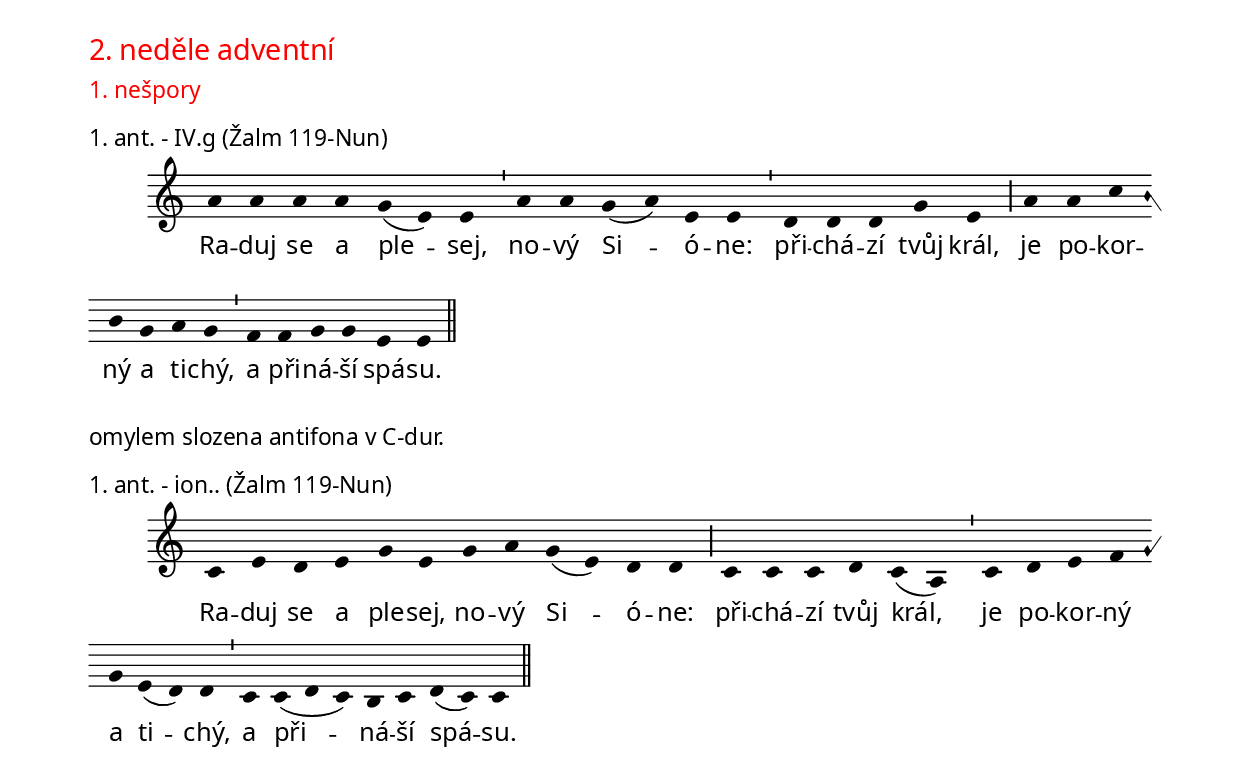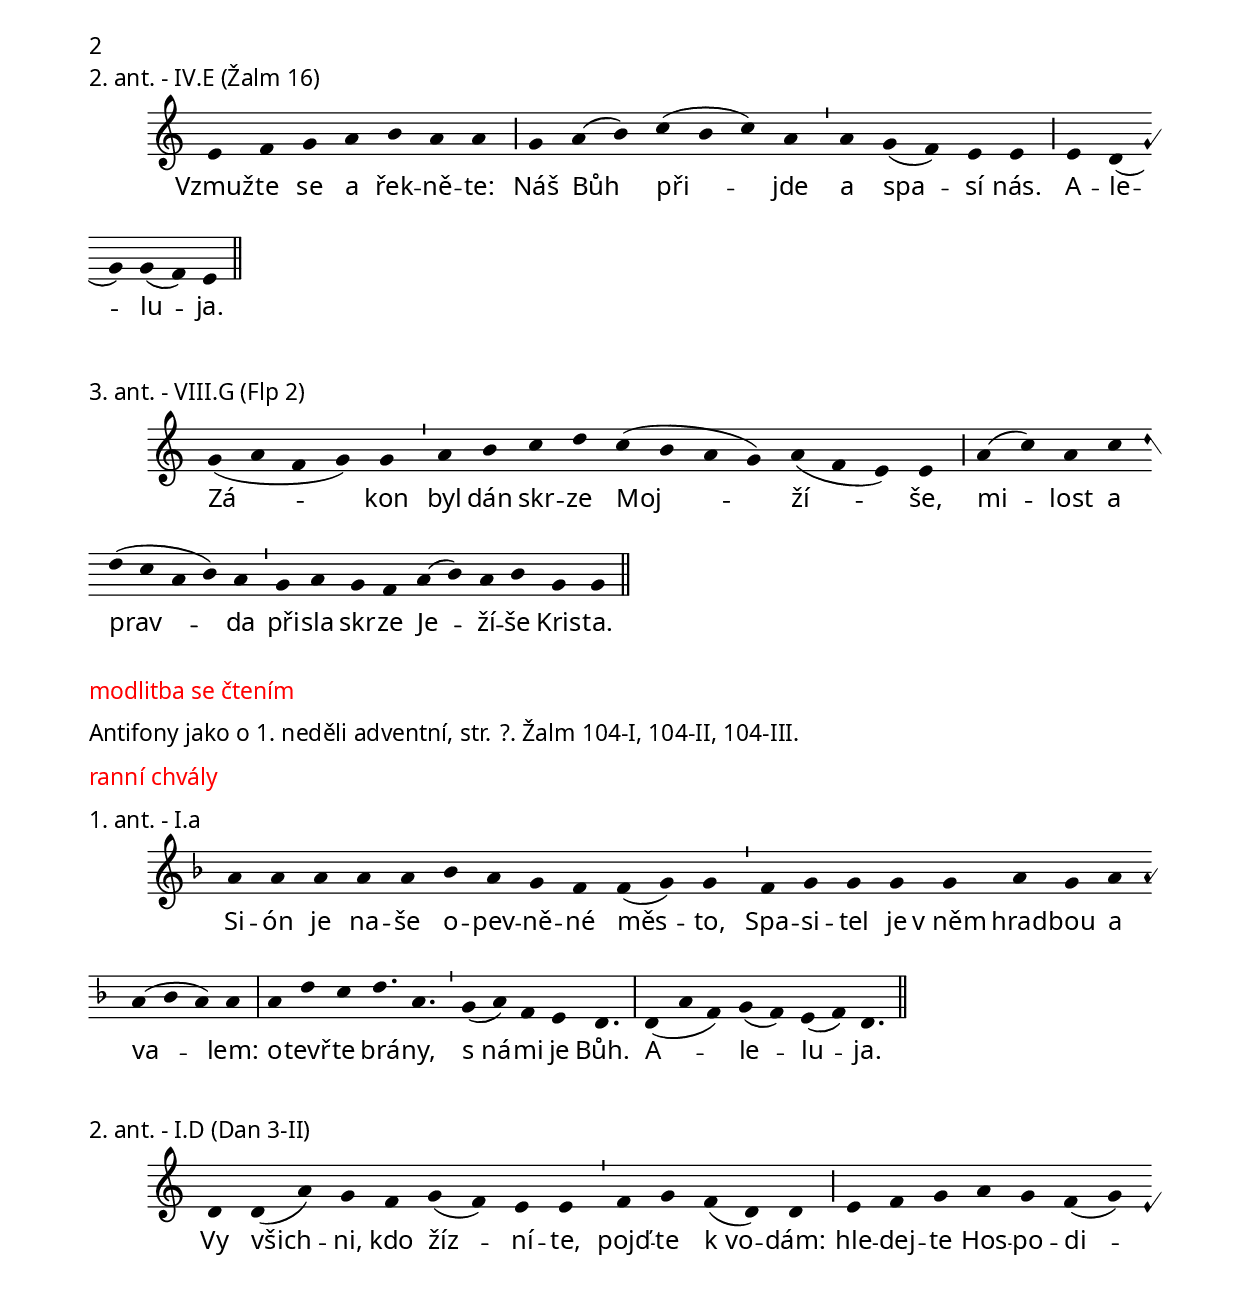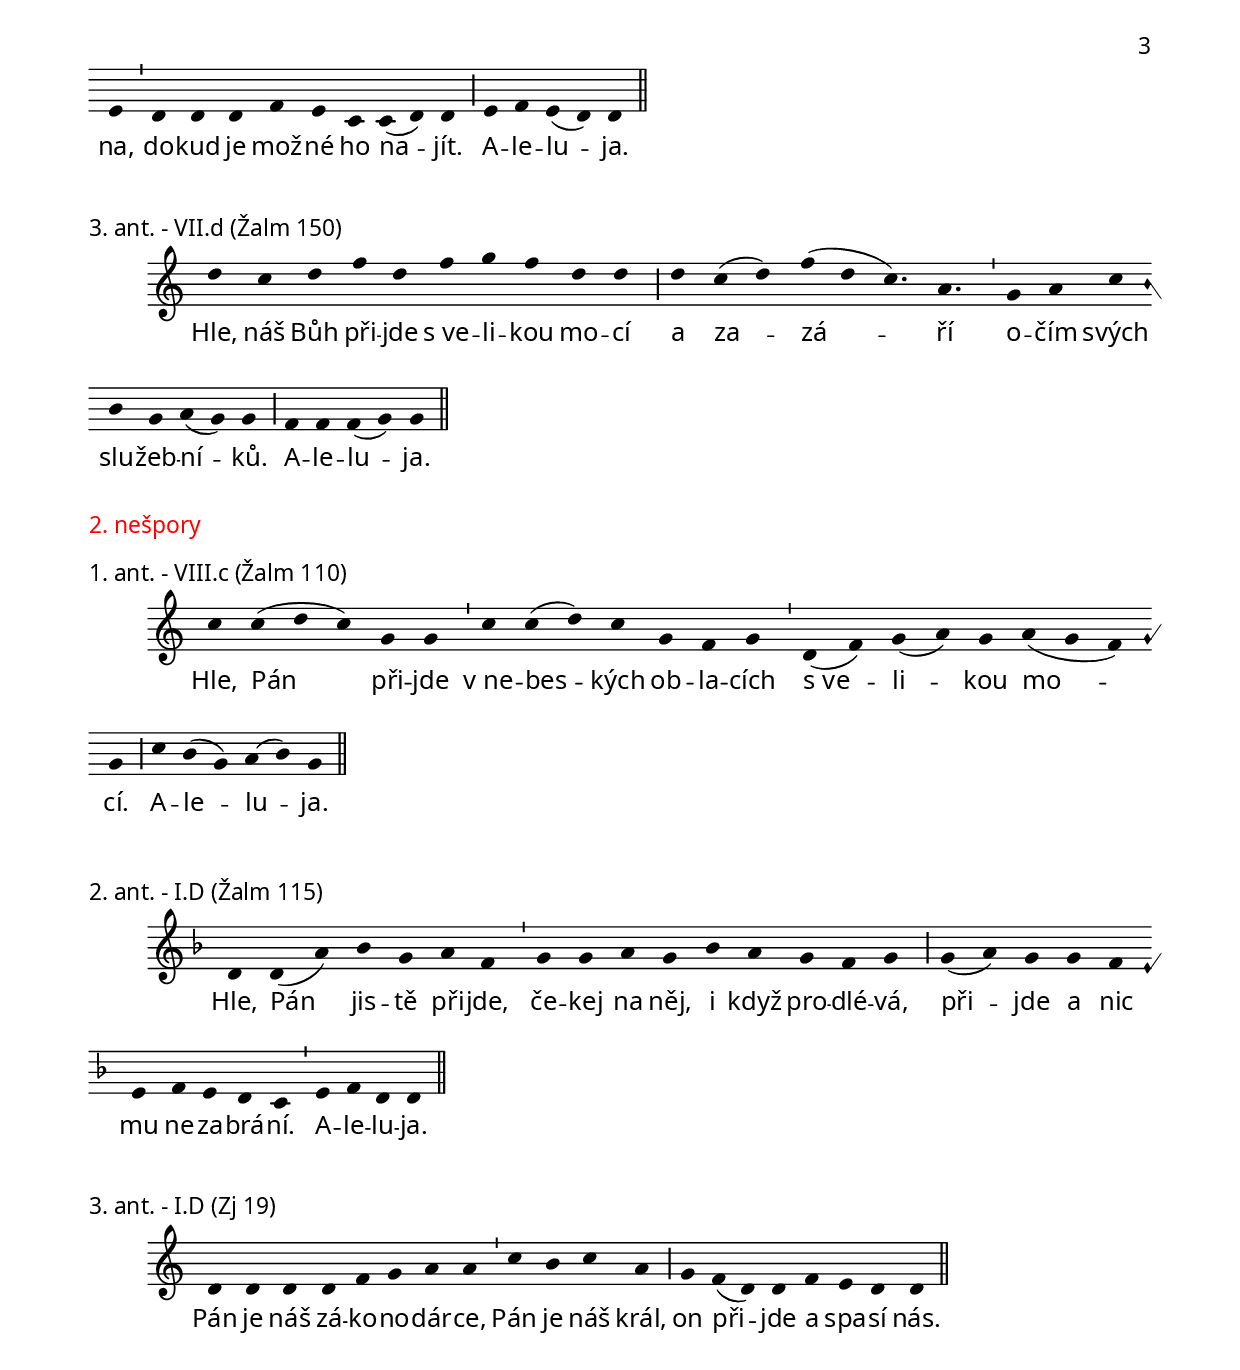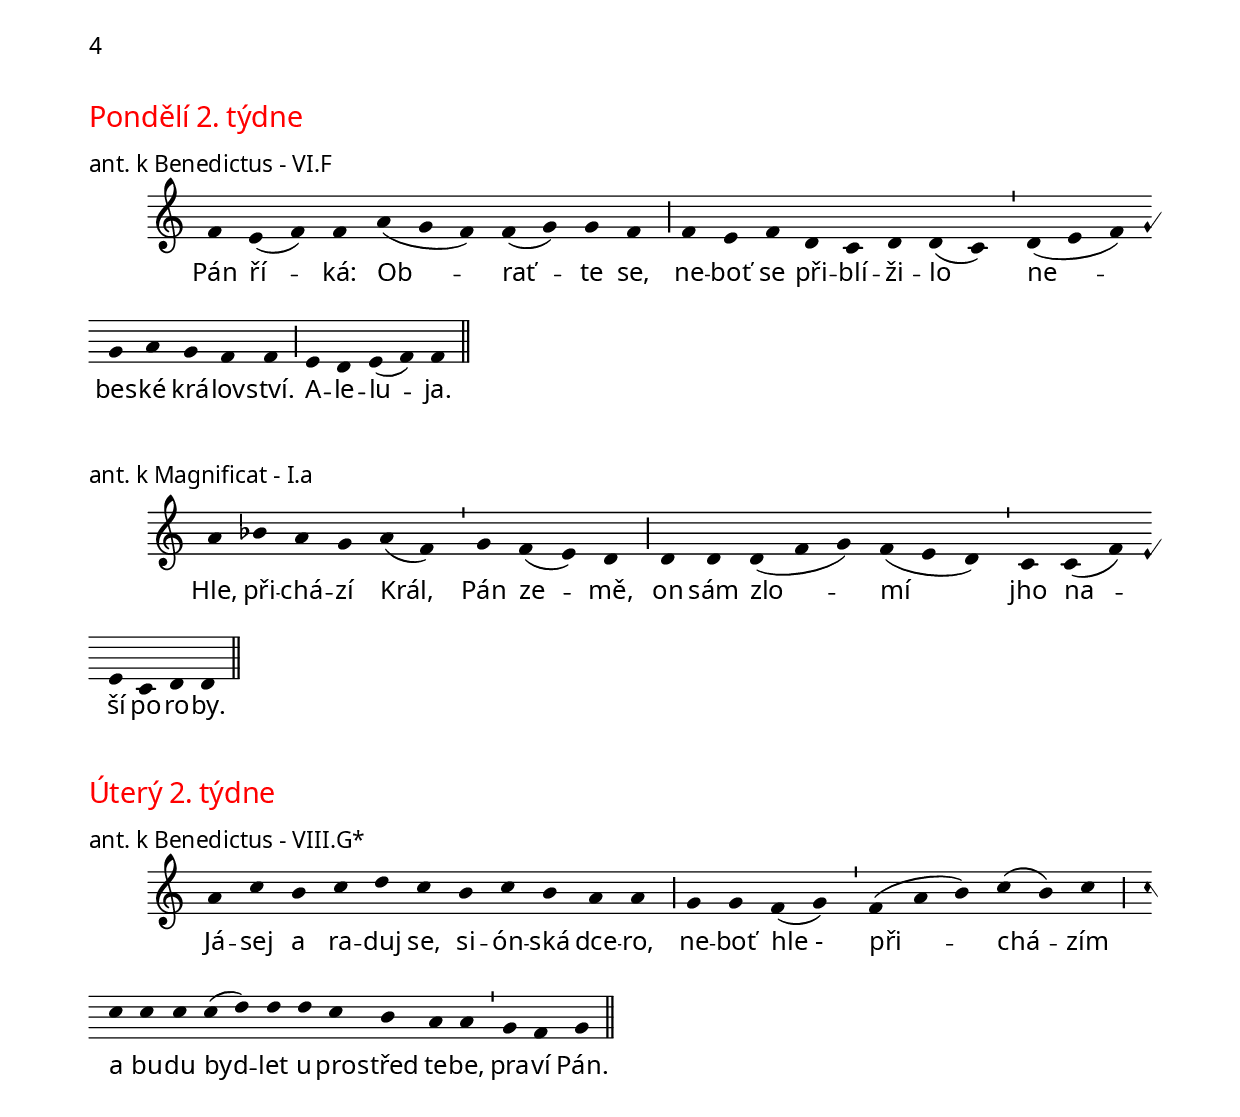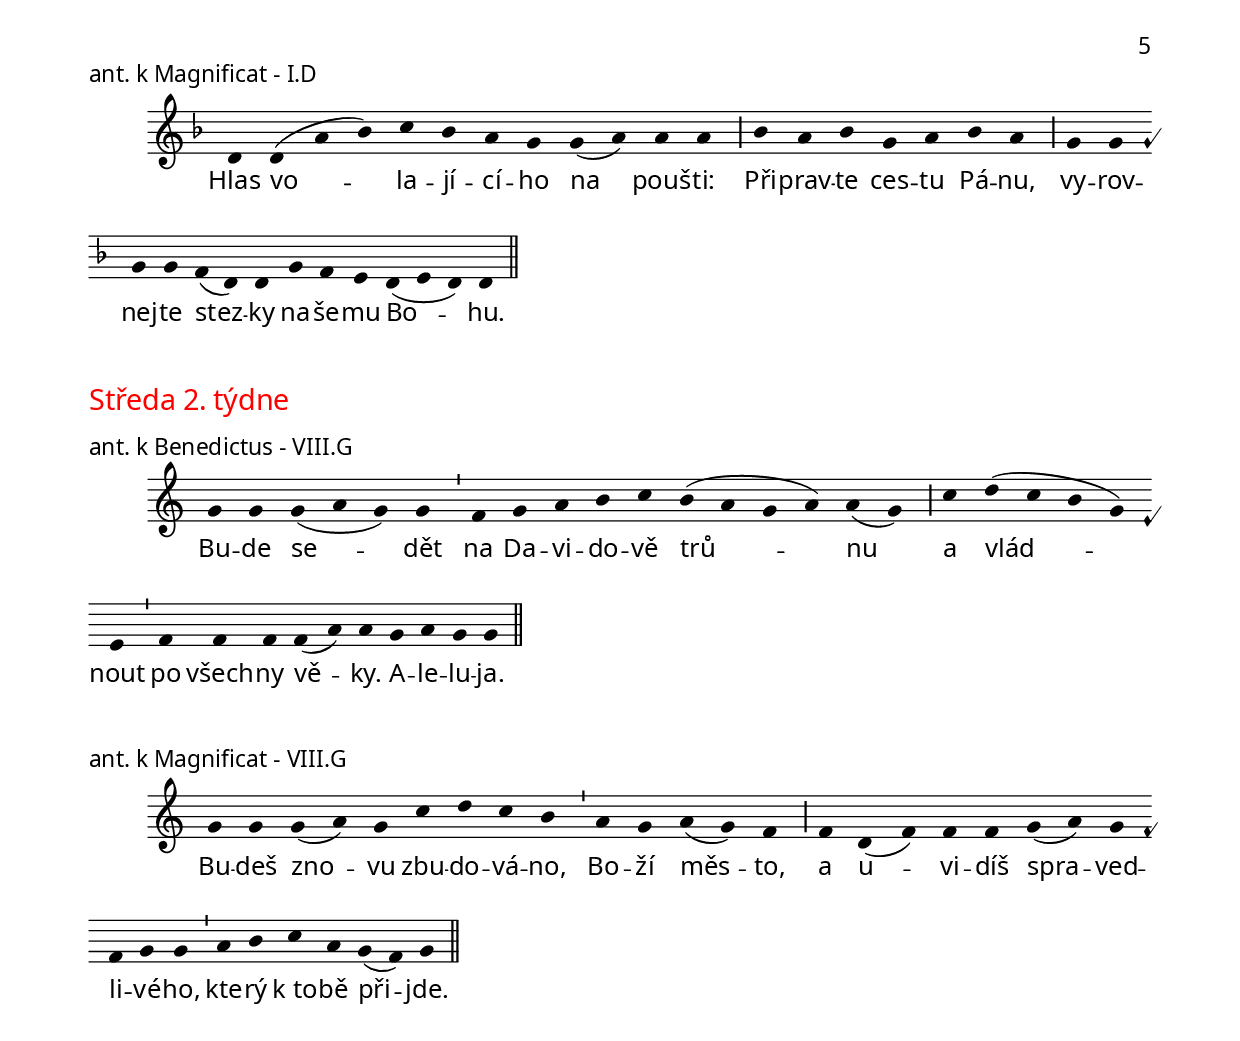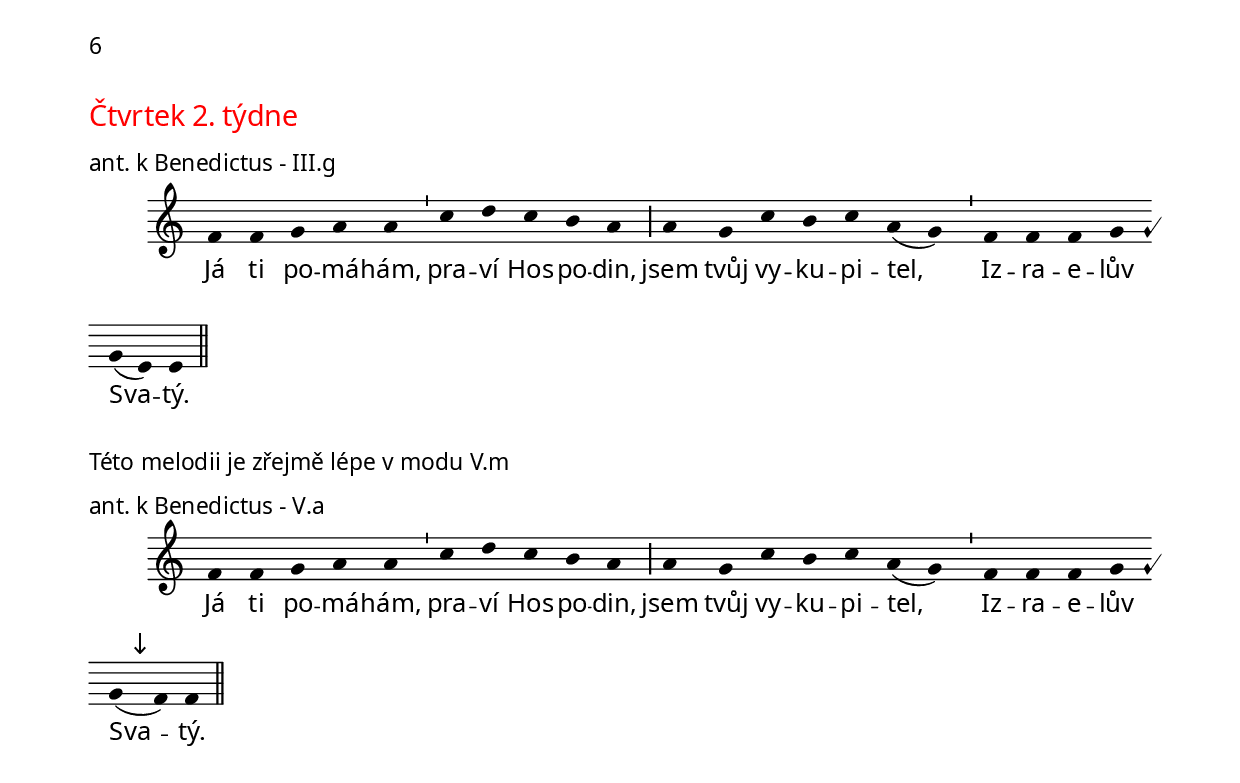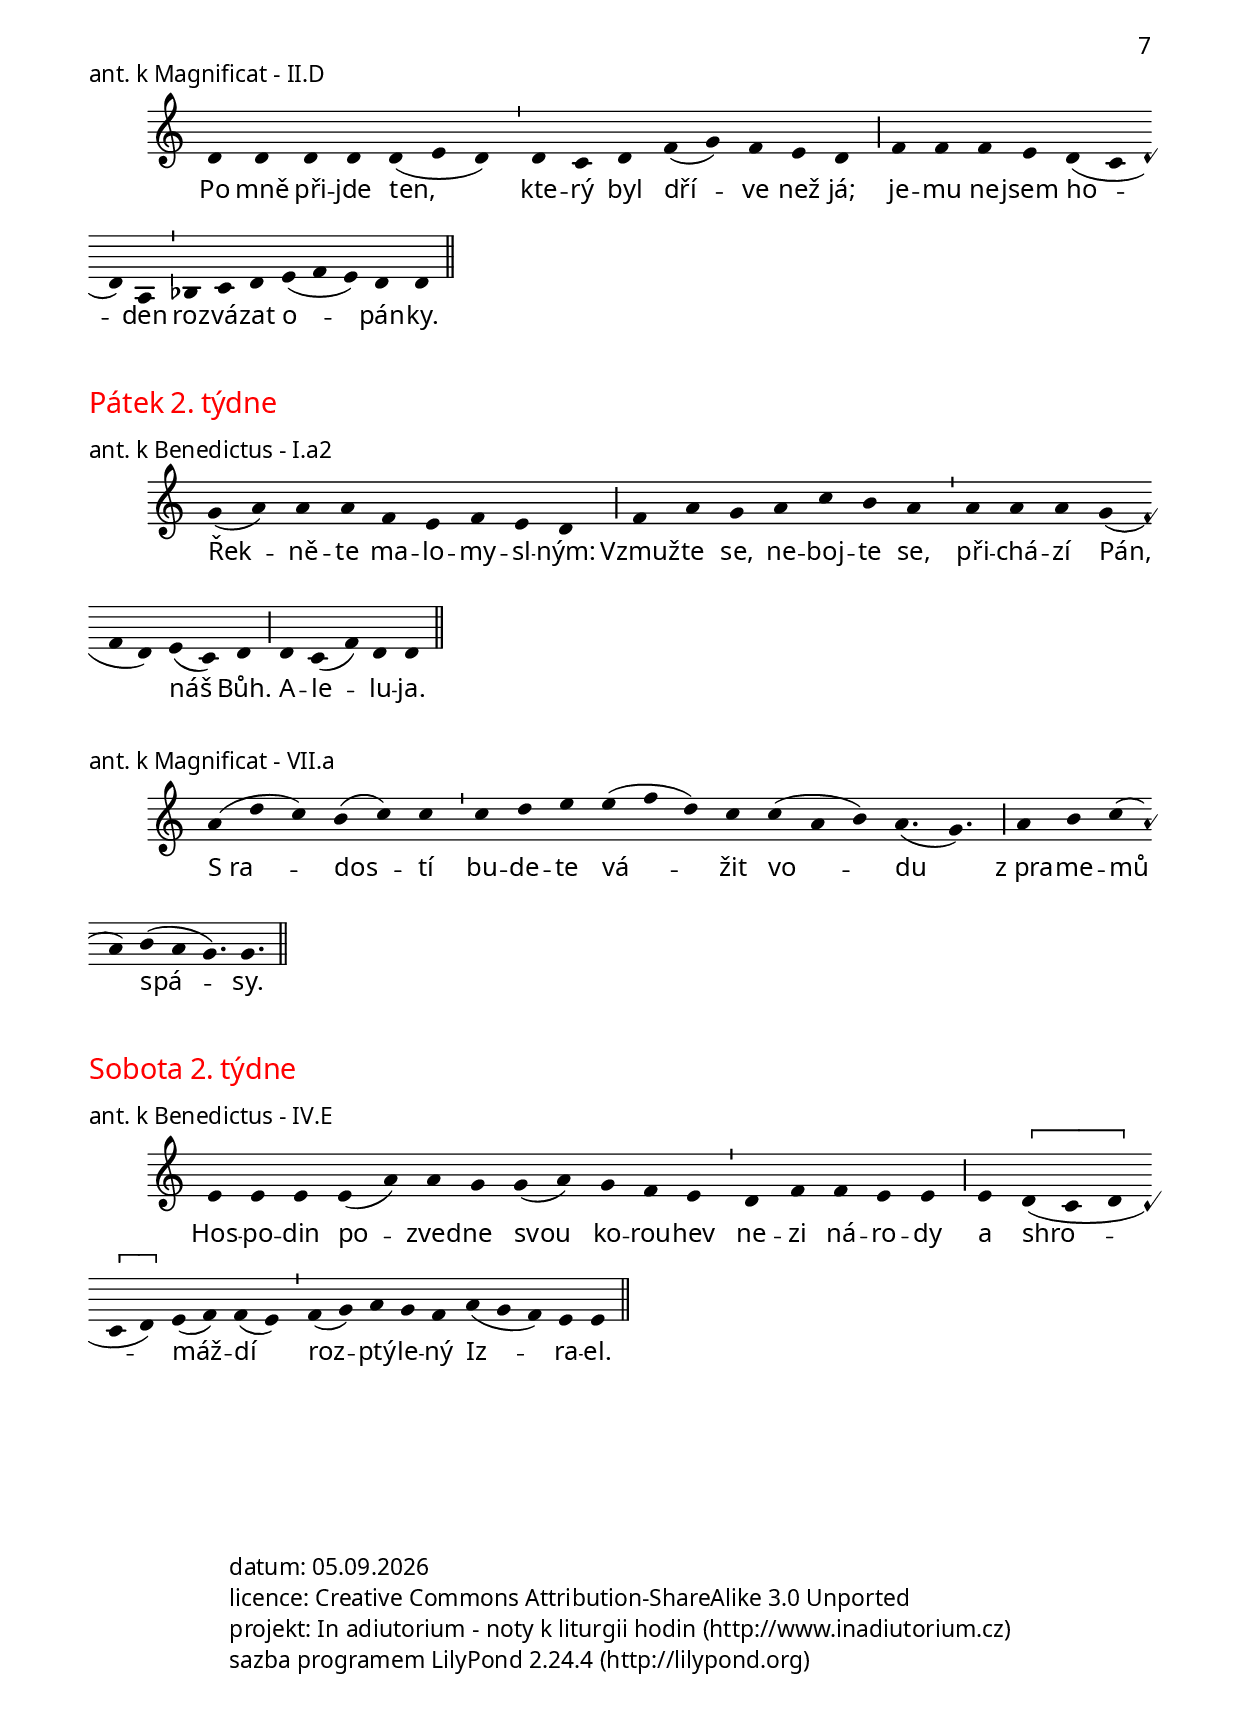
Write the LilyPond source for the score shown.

\include "../spolecne.ly"

\markup {\nadpisDen {2. neděle adventní}}

\markup {\nadpisHodinka {"1. nešpory"}}

\score {
  \relative c'' {
    \choralniRezim
    a4 a a a g( e) e \barMin a a g( a) e e \barMin
    d d d g e \barMaior
    a a c b g a g \barMin
    f f g g e e \barFinalis
  }
  \addlyrics {
    Ra -- duj se a ple -- sej, no -- vý Si -- ó -- ne:
    při -- chá -- zí tvůj král,
    je po -- kor -- ný a ti -- chý,
    a při -- ná -- ší spá -- su.
  }
  \header {
    quid = "1. ant."
    modus = "IV"
    differentia = "g" 
    psalmus = "Žalm 119-Nun"
    id = "ne-1ne-a1"
    piece = \markup {\sestavTitulek}
  }
}

\markup{omylem slozena antifona v C-dur.}
\score {
  \relative c' {
    \choralniRezim
    c4 e d e g e g a g( e) d d \barMaior
    c c c d c( a) \barMin c d e f g e( d) d \barMin
    c c( d c) b c d( c) c \barFinalis
  }
  \addlyrics {
    Ra -- duj se a ple -- sej, no -- vý Si -- ó -- ne:
    při -- chá -- zí tvůj král,
    je po -- kor -- ný a ti -- chý,
    a při -- ná -- ší spá -- su.
  }
  \header {
    quid = "1. ant."
    modus = "ion."
    differentia = "" 
    psalmus = "Žalm 119-Nun"
    id = ""
    piece = \markup {\sestavTitulek}
  }
}

\pageBreak

\score {
  \relative c' {
    \choralniRezim
    e4 f g a b a a \barMaior
    g a( b) c( b c) a \barMin a g( f) e e \barMaior
    e d( g) g( f) e \barFinalis
  }
  \addlyrics {
    Vzmuž -- te se a řek -- ně -- te:
    Náš Bůh při -- jde a spa -- sí nás.
    A -- le -- lu -- ja.
  }
  \header {
    quid = "2. ant."
    modus = "IV"
    differentia = "E" 
    psalmus = "Žalm 16"
    id = "ne-1ne-a2"
    piece = \markup {\sestavTitulek}
  }
}

\score {
  \relative c'' {
    \choralniRezim
    g4( a f g) g \barMin a b c d c( b a g) a( f e) e \barMaior
    a( c) a c d( c a b) a \barMin g a g f a( b) a b g g \barFinalis
  }
  \addlyrics {
    Zá -- kon byl dán skr -- ze Moj -- ží -- še,
    mi -- lost a prav -- da při -- sla skr -- ze Je -- ží -- še Kris -- ta.
  }
  \header {
    quid = "3. ant."
    modus = "VIII"
    differentia = "G" 
    psalmus = "Flp 2"
    id = "ne-1ne-a3"
    piece = \markup {\sestavTitulek}
  }
}

\markup {\nadpisHodinka {"modlitba se čtením"}}

\markup\justify{
  Antifony jako o 1. neděli adventní, 
  str. \concat{\page-ref #'adventNedeleIcteni "0" "?" . }
  Žalm 104-I, 104-II, 104-III.
}

\markup {\nadpisHodinka {"ranní chvály"}}

\score {
    \relative c'' {
      \choralniRezim
      \key f \major
      a4 a a a a bes a g f f( g) g \barMin
      f g g g g a g a a( bes a) a \barMax
      a d c d4. a \barMin
      g4( a) f e d4. \barMax
      d4( a' f) g( f) e( f) d4. \barFinalis
    }
    \addlyrics {
      Si -- ón je na -- še o -- pev -- ně -- né měs -- to,
      Spa -- si -- tel je v_něm hrad -- bou a va -- lem:
      o -- tevř -- te brá -- ny,
      s_ná -- mi je Bůh.
      A -- le -- lu -- ja.
    }
    \header {
      quid = "1. ant."
      modus = "I"
      differentia = "a" 
      psalmus = "Žalm 118"
      id = "ne-rch-a1"
      fons = "předvánoční týden, řada antifon k žalmům, úterý, 2. ant."
      fial = "fial://advent_antifony.ly#predvanocni-zlm-ut-a2"
      piece = \markup {\sestavTitulekBezZalmu}
    }
  }

\score {
  \relative c' {
    \choralniRezim
    d4 d( a') g f g( f) e e \barMin f g f( d) d \barMaior
    e f g a g f( g) e \barMin d d d f e c c( d) d \barMaior
    e f e( d) d \barFinalis
  }
  \addlyrics {
    Vy všich -- ni, kdo žíz -- ní -- te, pojď -- te k_vo -- dám:
    hle -- dej -- te Hos -- po -- di -- na,
    do -- kud je mož -- né ho na -- jít.
    A -- le -- lu -- ja.
  }
  \header {
    quid = "2. ant."
    modus = "I"
    differentia = "D" 
    psalmus = "Dan 3-II"
    id = "ne-rch-a2"
    piece = \markup {\sestavTitulek}
  }
}

\score {
  \relative c'' {
    \choralniRezim
    d4 c d f d f g f d d \barMaior
    d c( d) f( d c4.) a \barMin g4 a c b g a( g) g \barMaior
    f f f( g) g \barFinalis
  }
  \addlyrics {
    Hle, náš Bůh při -- jde s_ve -- li -- kou mo -- cí
    a za -- zá -- ří o -- čím svých slu -- žeb -- ní -- ků.
    A -- le -- lu -- ja.
  }
  \header {
    quid = "3. ant."
    modus = "VII"
    differentia = "d" 
    psalmus = "Žalm 150"
    id = "ne-rch-a3"
    piece = \markup {\sestavTitulek}
  }
}

\markup {\nadpisHodinka {"2. nešpory"}}

\score {
  \relative c'' {
    \choralniRezim
    c4 c( d c) g g \barMin
    c c( d) c g f g \barMin
    d( f) g( a) g a( g f) g \barMaior
    c b( g) a( b) g \barFinalis
  }
  \addlyrics {
    Hle, Pán při -- jde
    v_ne -- bes -- kých ob -- la -- cích
    s_ve -- li -- kou mo -- cí.
    A -- le -- lu -- ja.
  }
  \header {
    quid = "1. ant."
    modus = "VIII"
    differentia = "c" 
    psalmus = "Žalm 110"
    id = "ne-2ne-a1"
    piece = \markup {\sestavTitulek}
  }
}

\score {
  \relative c' {
    \choralniRezim
    \key f \major
    d4 d( a') bes g a f \barMin
    g g a g bes a g f g \barMaior
    g( a) g g f e f e d c \barMin
    e f d d \barFinalis
  }
  \addlyrics {
    Hle, Pán jis -- tě při -- jde,
    če -- kej na něj, i když pro -- dlé -- vá,
    při -- jde a nic mu ne -- za -- brá -- ní.
    A -- le -- lu -- ja.
  }
  \header {
    quid = "2. ant."
    modus = "I"
    differentia = "D" 
    psalmus = "Žalm 115"
    id = "ne-2ne-a2"
    piece = \markup {\sestavTitulek}
  }
}

\score {
  \relative c' {
    \choralniRezim
    d4 d d d f g a a \barMin
    c b c a \barMaior
    g f( d) d f e d d \barFinalis
  }
  \addlyrics {
    Pán je náš zá -- ko -- no -- dár -- ce,
    Pán je náš král,
    on při -- jde a spa -- sí nás.
  }
  \header {
    quid = "3. ant."
    modus = "I"
    differentia = "D" 
    psalmus = "Zj 19"
    id = "ne-2ne-a3"
    piece = \markup {\sestavTitulek}
  }
}

\pageBreak

\markup {\nadpisDen {Pondělí 2. týdne}}

\score {
  \relative c' {
    \choralniRezim
    f4 e( f) f a( g f) f( g) g f \barMaior
    f e f d c d d( c) \barMin d( e f) g a g f f \barMaior
    e d e( f) f \barFinalis
  }
  \addlyrics {
    Pán ří -- ká: Ob -- rať -- te se,
    ne -- boť se při -- blí -- ži -- lo ne -- bes -- ké krá -- lov -- ství.
    A -- le -- lu -- ja.
  }
  \header {
    quid = "ant. k Benedictus"
    modus = "VI"
    differentia = "F" 
    psalmus = ""
    id = "po-aben"
    piece = \markup {\sestavTitulekBezZalmu}
  }
}

\score {
  \relative c'' {
    \choralniRezim
    a4 bes a g a( f) \barMin g f( e) d \barMaior
    d d d( f g) f( e d) \barMin c c( f) e c d d \barFinalis    
  }
  \addlyrics {
    Hle, při -- chá -- zí Král, Pán ze -- mě,
    on sám zlo -- mí jho na -- ší po -- ro -- by.
  }
  \header {
    quid = "ant. k Magnificat"
    modus = "I"
    differentia = "a" 
    psalmus = ""
    id = "po-amag"
    piece = \markup {\sestavTitulekBezZalmu}
  }
}

\markup {\nadpisDen {Úterý 2. týdne}}

\score {
  \relative c'' {
    \choralniRezim
    a4 c b c d c b c b a a \barMaior
    g g f( g) \barMin f( a b) c( b) c \barMaior
    c c c c( d) d d c b a a \barMin g f g \barFinalis
  }
  \addlyrics {
    Já -- sej a ra -- duj se, si -- ón -- ská dce -- ro,
    ne -- boť hle_- při -- chá -- zím 
    a bu -- du byd -- let u -- pro -- střed te -- be,
    pra -- ví Pán.
  }
  \header {
    quid = "ant. k Benedictus"
    modus = "VIII"
    differentia = "G*" 
    psalmus = ""
    id = "ut-aben"
    piece = \markup {\sestavTitulekBezZalmu}
  }
}

\score {
  \relative c' {
    \choralniRezim
    \key f \major
    d4 d( a' bes) c bes a g g( a) a a \barMaior
    bes a bes g a bes a \barMaior
    g g g g f( d) d g f e d( e d) d \barFinalis
  }
  \addlyrics {
    Hlas vo -- la -- jí -- cí -- ho na pouš -- ti:
    Při -- prav -- te ces -- tu Pá -- nu,
    vy -- rov -- nej -- te stez -- ky na -- še -- mu Bo -- hu.
  }
  \header {
    quid = "ant. k Magnificat"
    modus = "I"
    differentia = "D" 
    psalmus = ""
    id = "ut-amag"
    piece = \markup {\sestavTitulekBezZalmu}
  }
}

\markup {\nadpisDen {Středa 2. týdne}}

\score {
  \relative c'' {
    \choralniRezim
    g4 g g( a g) g \barMin f g a b c b( a g a) a( g) \barMaior
    c d( c b g) e \barMin f f f f( a) a g a g g \barFinalis
    % moje prvni antifona bez cezury pred aleluja;
    % v grego repertoaru je takovych hromada
  }
  \addlyrics {
    Bu -- de se -- dět na Da -- vi -- do -- vě trů -- nu
    a %bu -- de 
    vlád -- nout po všech -- ny vě -- ky.
    A -- le -- lu -- ja.
  }
  \header {
    quid = "ant. k Benedictus"
    modus = "VIII"
    differentia = "G" 
    psalmus = ""
    id = "st-aben"
    piece = \markup {\sestavTitulekBezZalmu}
  }
}

\score {
  \relative c'' {
    \choralniRezim
    g4 g g( a) g c d c b \barMin 
    a g a( g) f \barMaior
    f d( f) f f g( a) g f g g \barMin 
    a b c a g( f) g \barFinalis
  }
  \addlyrics {
    Bu -- deš zno -- vu zbu -- do -- vá -- no, 
    Bo -- ží měs -- to,
    a u -- vi -- díš spra -- ved -- li -- vé -- ho,
    kte -- rý k_to -- bě při -- jde.
  }
  \header {
    quid = "ant. k Magnificat"
    modus = "VIII"
    differentia = "G" 
    psalmus = ""
    id = "st-amag"
    piece = \markup {\sestavTitulekBezZalmu}
  }
}

\pageBreak

\markup {\nadpisDen {Čtvrtek 2. týdne}}

\score {
  \relative c' {
    \choralniRezim
    f4 f g a a \barMin c d c b a \barMaior
    a g c b c a( g) \barMin f f f g g( e) e \barFinalis
  }
  \addlyrics {
    Já ti po -- má -- hám, pra -- ví Hos -- po -- din,
    jsem tvůj vy -- ku -- pi -- tel, Iz -- ra -- e -- lův Sva -- tý.
  }
  \header {
    quid = "ant. k Benedictus"
    modus = "III"
    differentia = "g" 
    psalmus = ""
    id = "ct-aben"
    piece = \markup {\sestavTitulekBezZalmu}
  }
}

\markup{Této melodii je zřejmě lépe v modu V.m}

\score {
  \relative c' {
    \choralniRezim
    f4 f g a a \barMin c d c b a \barMaior
    a g c b c a( g) \barMin f f f g g( \mark\sipka f) f \barFinalis
  }
  \addlyrics {
    Já ti po -- má -- hám, pra -- ví Hos -- po -- din,
    jsem tvůj vy -- ku -- pi -- tel, Iz -- ra -- e -- lův Sva -- tý.
  }
  \header {
    quid = "ant. k Benedictus"
    modus = "V"
    differentia = "a" 
    psalmus = ""
    id = "ct-aben"
    piece = \markup {\sestavTitulekBezZalmu}
  }
}

\pageBreak

\score {
  \relative c' {
    \choralniRezim
    d4 d d d d( e d) \barMin d c d f( g) f e d \barMaior
    f f f e d( c d) a \barMin bes c d e( f e) d d \barFinalis
  }
  \addlyrics {
    Po mně při -- jde ten, kte -- rý byl dří -- ve než já;
    je -- mu ne -- jsem ho -- den roz -- vá -- zat o -- pán -- ky.
  }
  \header {
    quid = "ant. k Magnificat"
    modus = "II"
    differentia = "D" 
    psalmus = ""
    id = "ct-amag"
    piece = \markup {\sestavTitulekBezZalmu}
  }
}

\markup {\nadpisDen {Pátek 2. týdne}}

\score {
  \relative c'' {
    \choralniRezim
    g4( a) a a f e f e d \barMaior
    f a g a c b a \barMin a a a g( f d) e( c) d \barMaior
    d c( f) d d \barFinalis
  }
  \addlyrics {
    Řek -- ně -- te ma -- lo -- my -- sl -- ným:
    Vzmuž -- te se, ne -- boj -- te se,
    při -- chá -- zí Pán, náš Bůh.
    A -- le -- lu -- ja.
  }
  \header {
    quid = "ant. k Benedictus"
    modus = "I"
    differentia = "a2" 
    psalmus = ""
    id = "pa-aben"
    piece = \markup {\sestavTitulekBezZalmu}
  }
}

\score {
  \relative c'' {
    \choralniRezim
    a4( d c) b( c) c \barMin
    c d e e( f d) c c( a b) a4.( g) \barMaior
    a4 b c( a) b( a g4.) g \barFinalis
  }
  \addlyrics {
    S_ra -- dos -- tí 
    bu -- de -- te vá -- žit vo -- du
    z_pra -- me -- mů spá -- sy.
  }
  \header {
    quid = "ant. k Magnificat"
    modus = "VII"
    differentia = "a" 
    psalmus = ""
    id = "pa-amag"
    fons = "doba velikonoční, feriální cyklus, čt. 2.t., r.ch., 2. ant.; ubráno aleluja;
    na tomto místě bylo 'čerpat', ale to je, myslím, jen inkonsistence překladu
    a staré vážit je půvabnější než obyčejné čerpat a lépe se zpívá"
    fial = "fial://antifony/velikonoce_tyden2_5ctvrtek.ly#rch-a2?-aleluja"
    piece = \markup {\sestavTitulekBezZalmu}
  }
}

\markup {\nadpisDen {Sobota 2. týdne}}

\score {
  \relative c' {
    \choralniRezim
    e4 e e e( a) a g g( a) g f e \barMin d f f e e \barMaior
    e \[ d( c d \] \[ c d) \] e( f) f( e) \barMin f( g) a g f a( g f) e e \barFinalis
  }
  \addlyrics {
    Hos -- po -- din po -- zved -- ne svou ko -- rou -- hev ne -- zi ná -- ro -- dy
    a shro -- máž -- dí roz -- ptý -- le -- ný Iz -- ra -- el.
  }
  \header {
    quid = "ant. k Benedictus"
    modus = "IV"
    differentia = "E" 
    psalmus = ""
    id = "so-aben"
    piece = \markup {\sestavTitulekBezZalmu}
  }
}